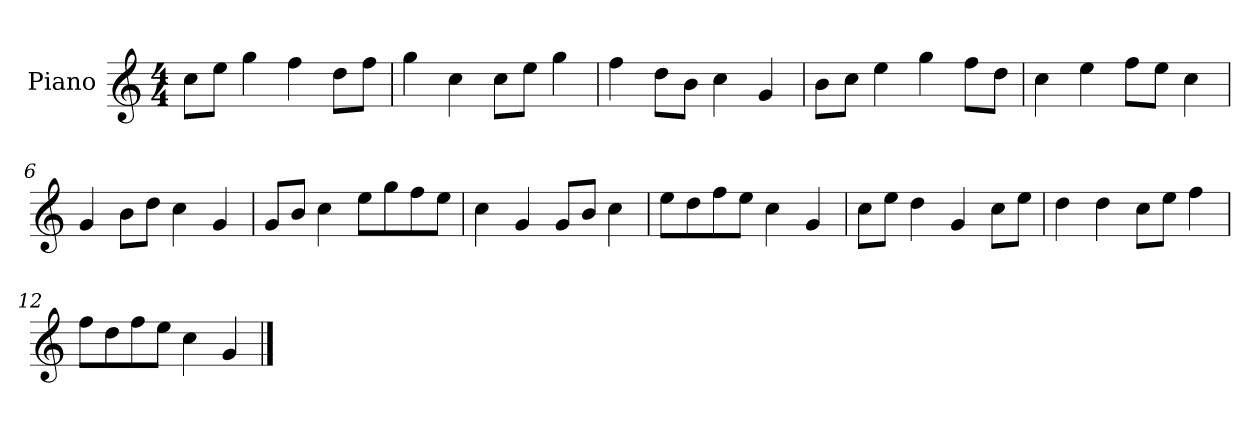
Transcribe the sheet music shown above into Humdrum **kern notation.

**kern
*part1
*staff1
*I"Piano
*I'P-no
*clefG2
*k[]
*M4/4
*MM90
=1
8cc\L
8ee\J
4gg\
4ff\
8dd\L
8ff\J
=2
4gg\
4cc\
8cc\L
8ee\J
4gg\
=3
4ff\
8dd\L
8b\J
4cc\
4g/
=4
8b\L
8cc\J
4ee\
4gg\
8ff\L
8dd\J
=5
4cc\
4ee\
8ff\L
8ee\J
4cc\
=6
4g/
8b\L
8dd\J
4cc\
4g/
!!LO:LB:g=z
=7
8g/L
8b/J
4cc\
8ee\L
8gg\
8ff\
8ee\J
=8
4cc\
4g/
8g/L
8b/J
4cc\
=9
8ee\L
8dd\
8ff\
8ee\J
4cc\
4g/
=10
8cc\L
8ee\J
4dd\
4g/
8cc\L
8ee\J
=11
4dd\
4dd\
8cc\L
8ee\J
4ff\
=12
8ff\L
8dd\
8ff\
8ee\J
4cc\
4g/
==
*-
